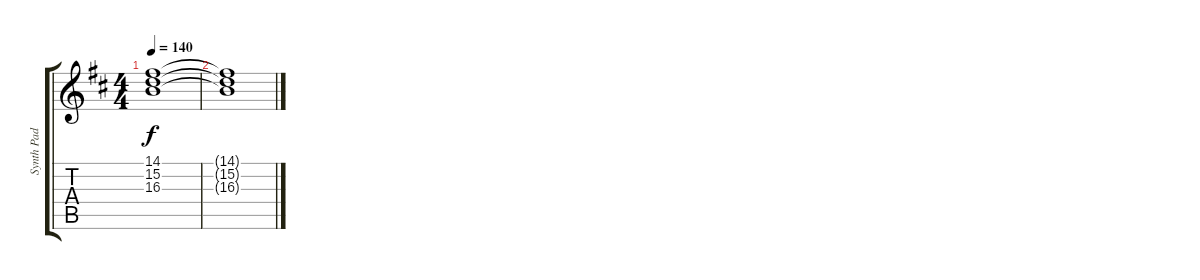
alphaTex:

\track ("Synth Pad" "Synth Pad") {instrument pad2warm}
\staff {score tabs}
\tuning (E4 B3 G3 D3 A2 E2) {hide}
\ts (4 4)
\tempo 140
\clef g2
\ks bminor
(14.1 15.2 16.3).1{dy f} |
(14.1{t} 15.2{t} 16.3{t}).1
